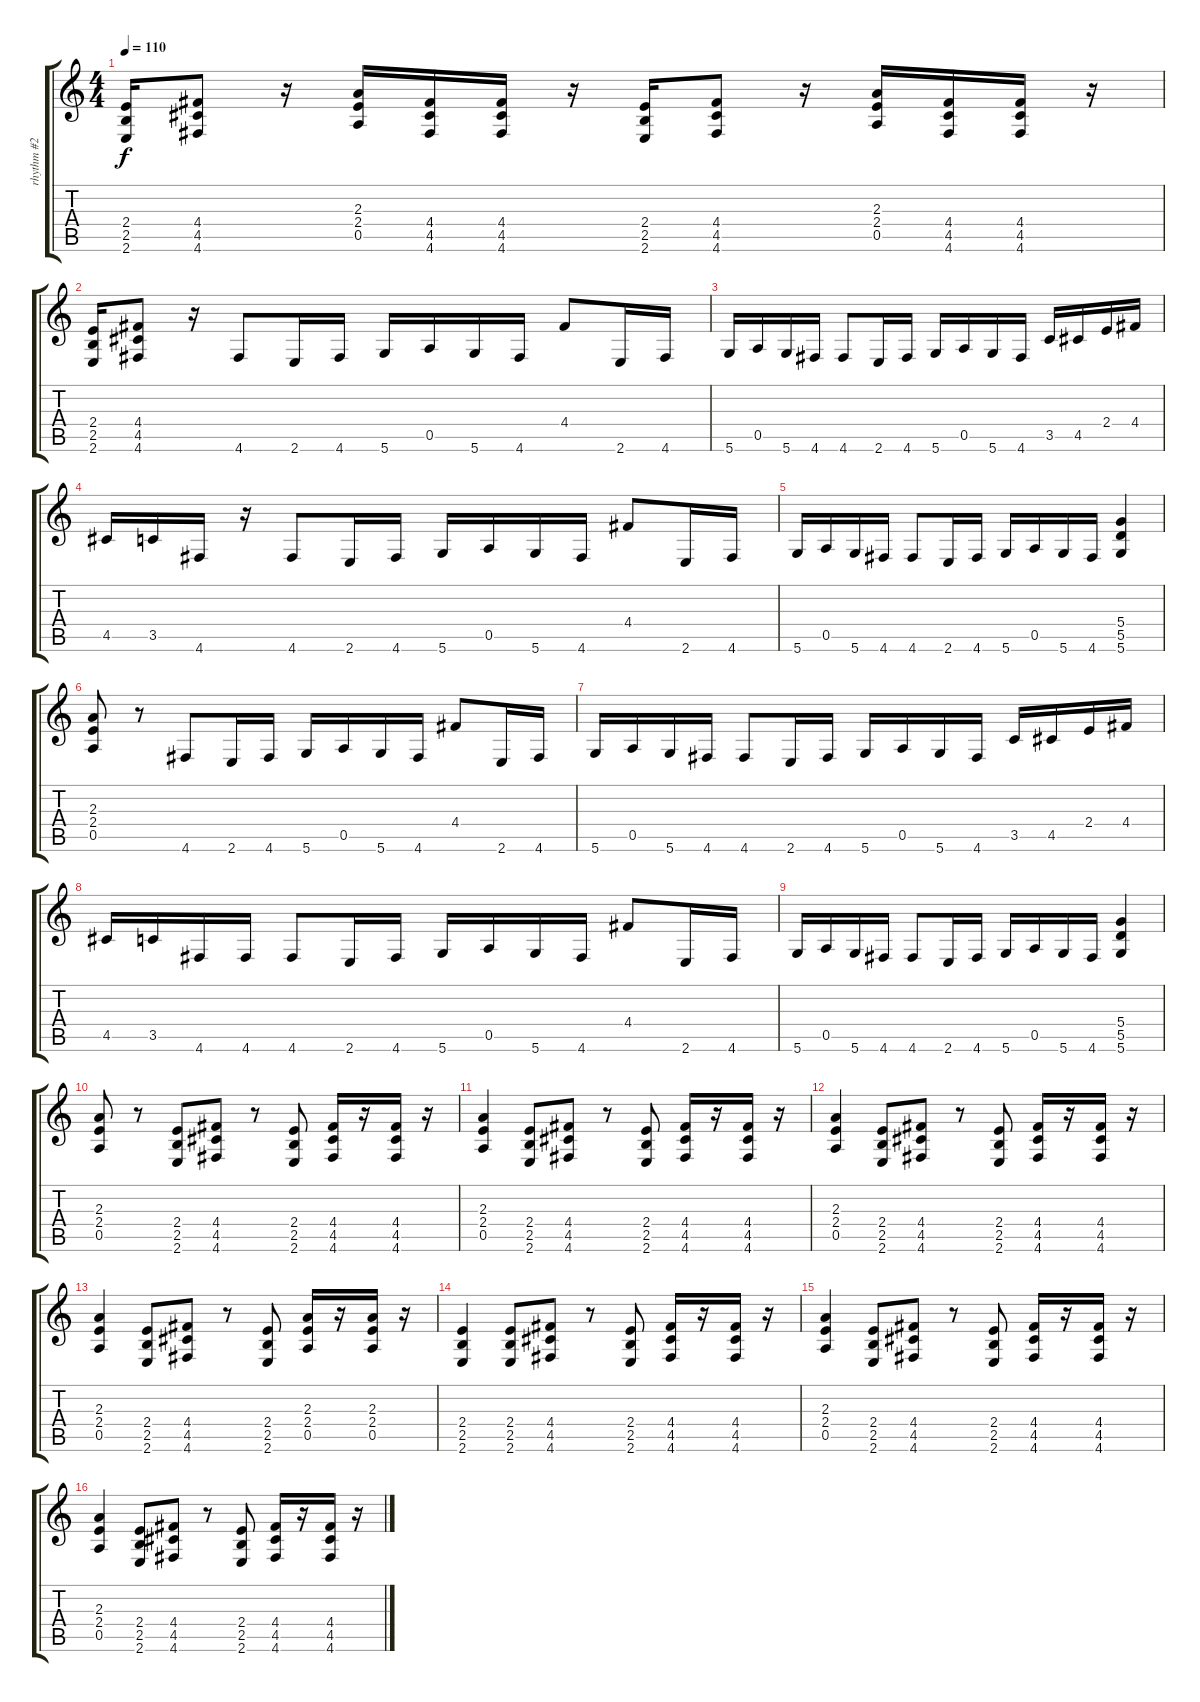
\track ("rhythm #2" "rhythm #2") {instrument distortionguitar}
\staff {score tabs}
\tuning (E4 B3 G3 D3 A2 D2) {hide}
\ts (4 4)
\tempo 110
\clef g2
\ks c
(2.4 2.5 2.6).16{dy f} (4.4 4.5 4.6).8 r.16 (2.3 2.4 0.5).16 (4.4 4.5 4.6).16 (4.4 4.5 4.6).16 r.16 (2.4 2.5 2.6).16 (4.4 4.5 4.6).8 r.16 (2.3 2.4 0.5).16 (4.4 4.5 4.6).16 (4.4 4.5 4.6).16 r.16 |
(2.4 2.5 2.6).16 (4.4 4.5 4.6).8 r.16 4.6.8 2.6.16 4.6.16 5.6.16 0.5.16 5.6.16 4.6.16 4.4.8 2.6.16 4.6.16 |
5.6.16 0.5.16 5.6.16 4.6.16 4.6.8 2.6.16 4.6.16 5.6.16 0.5.16 5.6.16 4.6.16 3.5.16 4.5.16 2.4.16 4.4.16 |
4.5.16 3.5.16 4.6.16 r.16 4.6.8 2.6.16 4.6.16 5.6.16 0.5.16 5.6.16 4.6.16 4.4.8 2.6.16 4.6.16 |
5.6.16 0.5.16 5.6.16 4.6.16 4.6.8 2.6.16 4.6.16 5.6.16 0.5.16 5.6.16 4.6.16 (5.4 5.5 5.6).4 |
(2.3 2.4 0.5).8 r.8 4.6.8 2.6.16 4.6.16 5.6.16 0.5.16 5.6.16 4.6.16 4.4.8 2.6.16 4.6.16 |
5.6.16 0.5.16 5.6.16 4.6.16 4.6.8 2.6.16 4.6.16 5.6.16 0.5.16 5.6.16 4.6.16 3.5.16 4.5.16 2.4.16 4.4.16 |
4.5.16 3.5.16 4.6.16 4.6.16 4.6.8 2.6.16 4.6.16 5.6.16 0.5.16 5.6.16 4.6.16 4.4.8 2.6.16 4.6.16 |
5.6.16 0.5.16 5.6.16 4.6.16 4.6.8 2.6.16 4.6.16 5.6.16 0.5.16 5.6.16 4.6.16 (5.4 5.5 5.6).4 |
(2.3 2.4 0.5).8 r.8 (2.4 2.5 2.6).8 (4.4 4.5 4.6).8 r.8 (2.4 2.5 2.6).8 (4.4 4.5 4.6).16 r.16 (4.4 4.5 4.6).16 r.16 |
(2.3 2.4 0.5).4 (2.4 2.5 2.6).8 (4.4 4.5 4.6).8 r.8 (2.4 2.5 2.6).8 (4.4 4.5 4.6).16 r.16 (4.4 4.5 4.6).16 r.16 |
(2.3 2.4 0.5).4 (2.4 2.5 2.6).8 (4.4 4.5 4.6).8 r.8 (2.4 2.5 2.6).8 (4.4 4.5 4.6).16 r.16 (4.4 4.5 4.6).16 r.16 |
(2.3 2.4 0.5).4 (2.4 2.5 2.6).8 (4.4 4.5 4.6).8 r.8 (2.4 2.5 2.6).8 (2.3 2.4 0.5).16 r.16 (2.3 2.4 0.5).16 r.16 |
(2.4 2.5 2.6).4 (2.4 2.5 2.6).8 (4.4 4.5 4.6).8 r.8 (2.4 2.5 2.6).8 (4.4 4.5 4.6).16 r.16 (4.4 4.5 4.6).16 r.16 |
(2.3 2.4 0.5).4 (2.4 2.5 2.6).8 (4.4 4.5 4.6).8 r.8 (2.4 2.5 2.6).8 (4.4 4.5 4.6).16 r.16 (4.4 4.5 4.6).16 r.16 |
(2.3 2.4 0.5).4 (2.4 2.5 2.6).8 (4.4 4.5 4.6).8 r.8 (2.4 2.5 2.6).8 (4.4 4.5 4.6).16 r.16 (4.4 4.5 4.6).16 r.16
